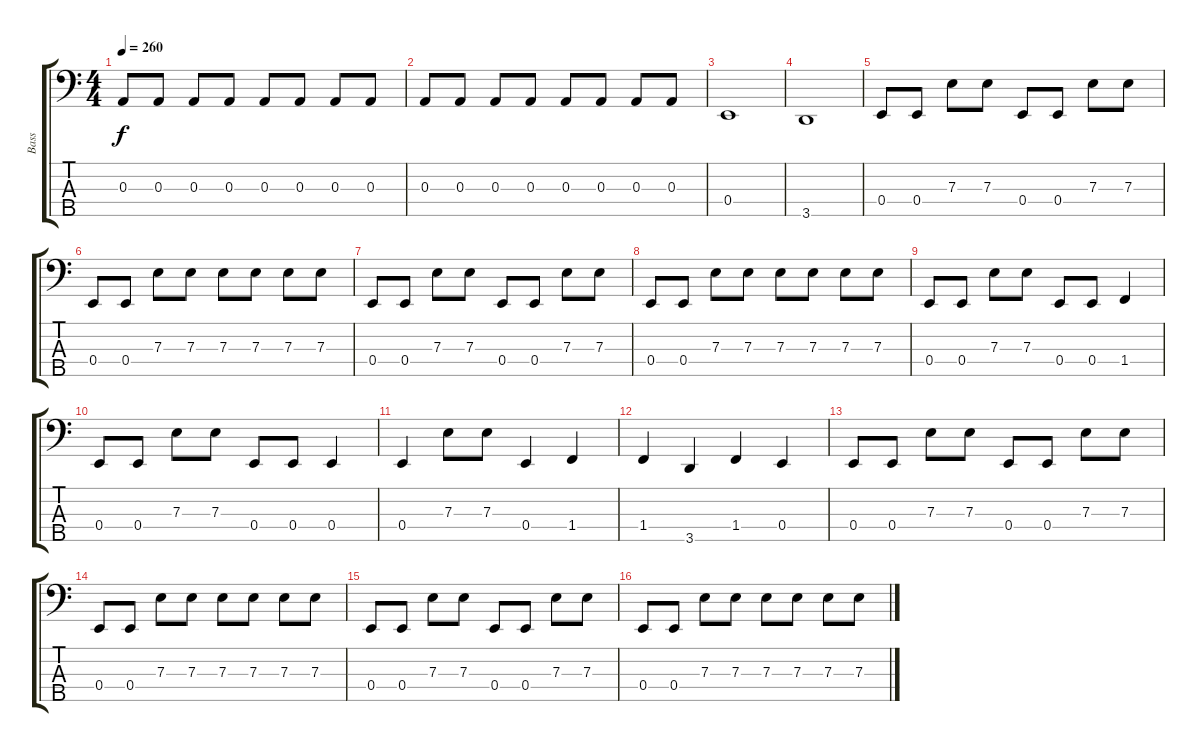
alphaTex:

\track ("Bass" "Bass") {instrument electricbasspick}
\staff {score tabs}
\tuning (G2 D2 A1 E1 B0) {hide}
\ts (4 4)
\tempo 260
\clef f4
\ks c
0.3.8{dy f} 0.3.8 0.3.8 0.3.8 0.3.8 0.3.8 0.3.8 0.3.8 |
0.3.8 0.3.8 0.3.8 0.3.8 0.3.8 0.3.8 0.3.8 0.3.8 |
0.4.1 |
3.5.1 |
0.4.8 0.4.8 7.3.8 7.3.8 0.4.8 0.4.8 7.3.8 7.3.8 |
0.4.8 0.4.8 7.3.8 7.3.8 7.3.8 7.3.8 7.3.8 7.3.8 |
0.4.8 0.4.8 7.3.8 7.3.8 0.4.8 0.4.8 7.3.8 7.3.8 |
0.4.8 0.4.8 7.3.8 7.3.8 7.3.8 7.3.8 7.3.8 7.3.8 |
0.4.8 0.4.8 7.3.8 7.3.8 0.4.8 0.4.8 1.4.4 |
0.4.8 0.4.8 7.3.8 7.3.8 0.4.8 0.4.8 0.4.4 |
0.4.4 7.3.8 7.3.8 0.4.4 1.4.4 |
1.4.4 3.5.4 1.4.4 0.4.4 |
0.4.8 0.4.8 7.3.8 7.3.8 0.4.8 0.4.8 7.3.8 7.3.8 |
0.4.8 0.4.8 7.3.8 7.3.8 7.3.8 7.3.8 7.3.8 7.3.8 |
0.4.8 0.4.8 7.3.8 7.3.8 0.4.8 0.4.8 7.3.8 7.3.8 |
0.4.8 0.4.8 7.3.8 7.3.8 7.3.8 7.3.8 7.3.8 7.3.8
